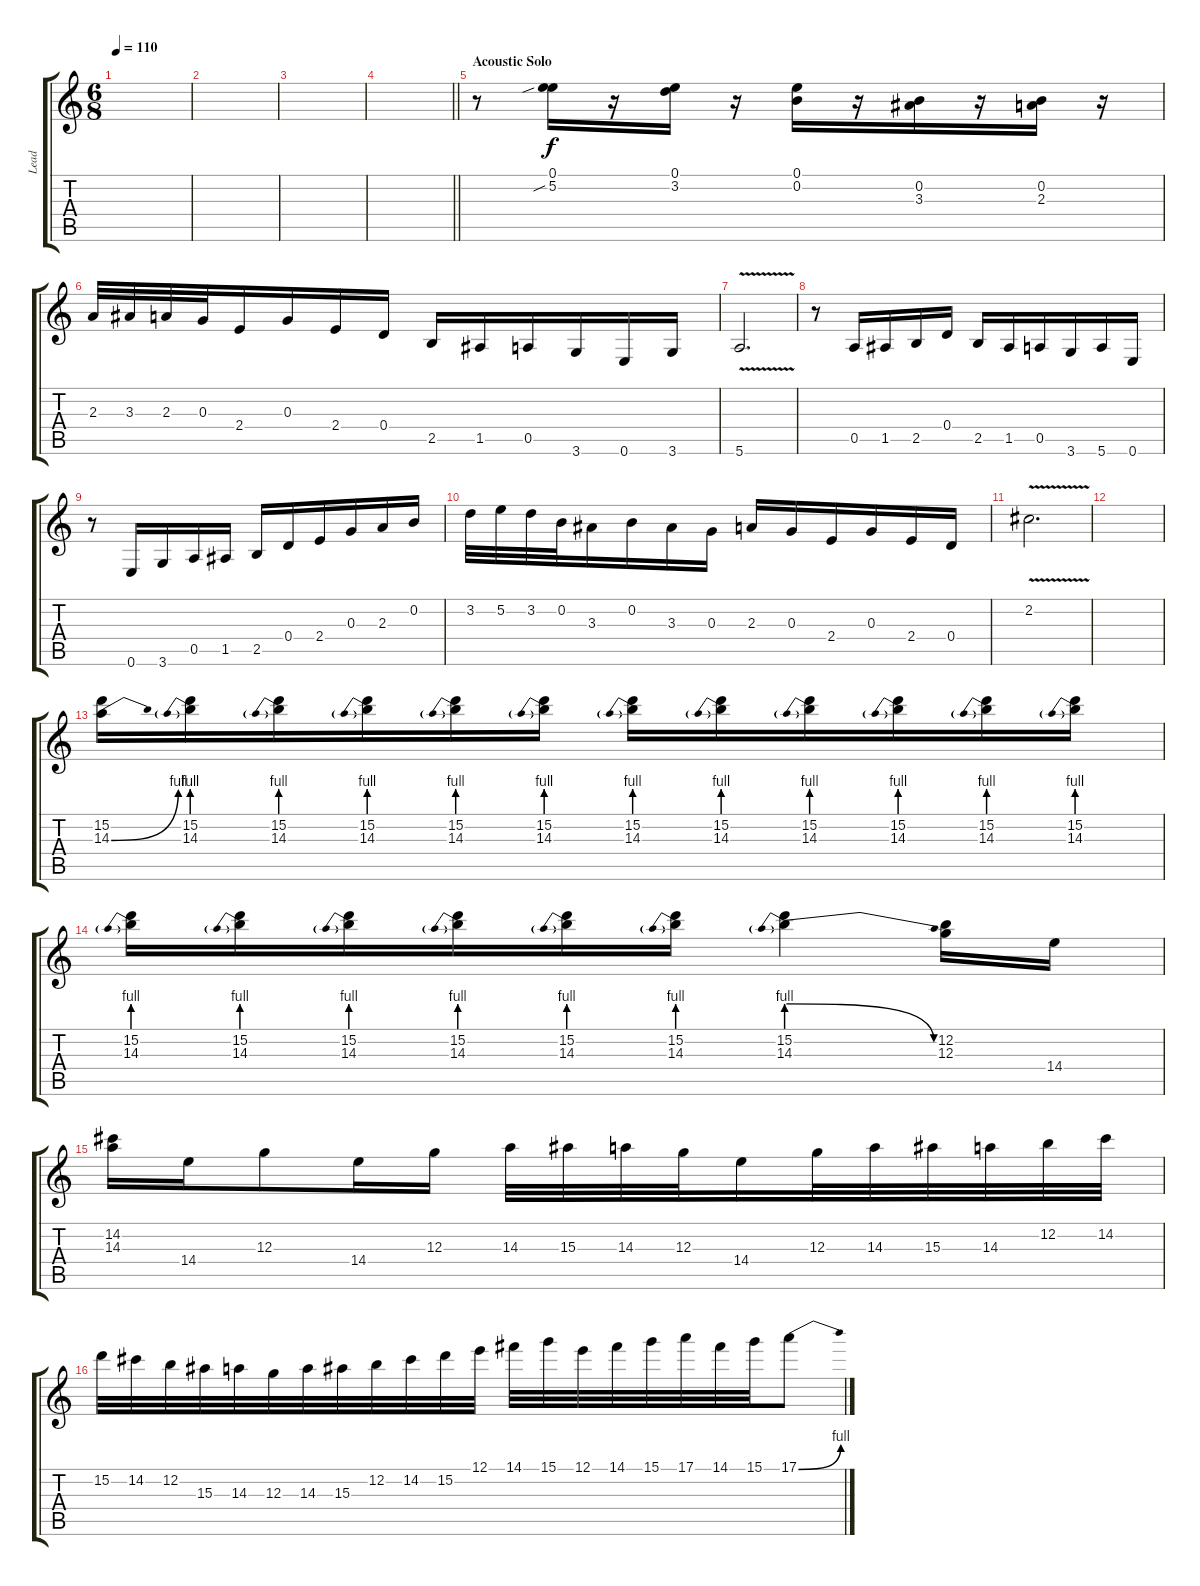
\track ("Lead" "Lead") {instrument distortionguitar}
\staff {score tabs}
\tuning (E4 B3 G3 D3 A2 E2) {hide}
\ts (6 8)
\tempo 110
\clef g2
\ks c
|
|
|
\barLineRight lightlight
|
\section ("" "Acoustic Solo")
r.8{instrument acousticguitarsteel} (0.1 5.2{sib}).16 r.16 (0.1 3.2).16 r.16 (0.1 0.2).16 r.16 (0.2 3.3).16 r.16 (0.2 2.3).16 r.16 |
2.3.32 3.3.32 2.3.32 0.3.32 2.4.16 0.3.16 2.4.16 0.4.16 2.5.16 1.5.16 0.5.16 3.6.16 0.6.16 3.6.16 |
5.6{v}.2{d} |
r.8 0.5.16 1.5.16 2.5.16 0.4.16 2.5.16 1.5.16 0.5.16 3.6.16 5.6.16 0.6.16 |
r.8 0.6.16 3.6.16 0.5.16 1.5.16 2.5.16 0.4.16 2.4.16 0.3.16 2.3.16 0.2.16 |
3.2.32 5.2.32 3.2.32 0.2.32 3.3.16 0.2.16 3.3.16 0.3.16 2.3.16 0.3.16 2.4.16 0.3.16 2.4.16 0.4.16 |
2.2{v}.2{d} |
|
(15.2 14.3{be (bend 0 0 60 4)}).16{instrument distortionguitar} (15.2 14.3{be (prebend 0 4 60 4)}).16 (15.2 14.3{be (prebend 0 4 60 4)}).16 (15.2 14.3{be (prebend 0 4 60 4)}).16 (15.2 14.3{be (prebend 0 4 60 4)}).16 (15.2 14.3{be (prebend 0 4 60 4)}).16 (15.2 14.3{be (prebend 0 4 60 4)}).16 (15.2 14.3{be (prebend 0 4 60 4)}).16 (15.2 14.3{be (prebend 0 4 60 4)}).16 (15.2 14.3{be (prebend 0 4 60 4)}).16 (15.2 14.3{be (prebend 0 4 60 4)}).16 (15.2 14.3{be (prebend 0 4 60 4)}).16 |
(15.2 14.3{be (prebend 0 4 60 4)}).16 (15.2 14.3{be (prebend 0 4 60 4)}).16 (15.2 14.3{be (prebend 0 4 60 4)}).16 (15.2 14.3{be (prebend 0 4 60 4)}).16 (15.2 14.3{be (prebend 0 4 60 4)}).16 (15.2 14.3{be (prebend 0 4 60 4)}).16 (15.2 14.3{be (prebendrelease 0 4 60 0)}).4 (12.2 12.3).16 14.4.16 |
(14.2 14.3).16 14.4.16 12.3.8 14.4.16 12.3.16 14.3.32 15.3.32 14.3.32 12.3.32 14.4.16 12.3.32 14.3.32 15.3.32 14.3.32 12.2.32 14.2.32 |
15.2.32 14.2.32 12.2.32 15.3.32 14.3.32 12.3.32 14.3.32 15.3.32 12.2.32 14.2.32 15.2.32 12.1.32 14.1.32 15.1.32 12.1.32 14.1.32 15.1.32 17.1.32 14.1.32 15.1.32 17.1{be (bend 0 0 60 4)}.8
